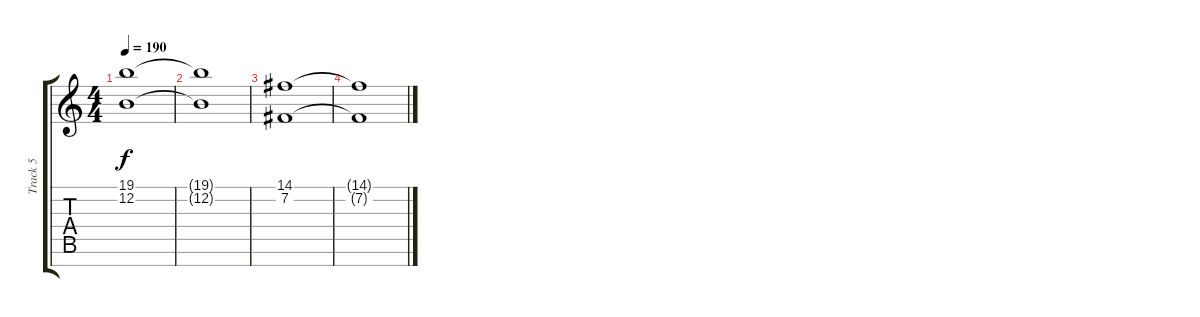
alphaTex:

\track ("Track 5" "Track 5") {instrument pad8sweep}
\staff {score tabs}
\tuning (E4 B3 G3 D3 A2 E2 B1) {hide}
\ts (4 4)
\tempo 190
\clef g2
\ks c
(19.1 12.2).1{dy f} |
(19.1{t} 12.2{t}).1 |
(14.1 7.2).1 |
(14.1{t} 7.2{t}).1
